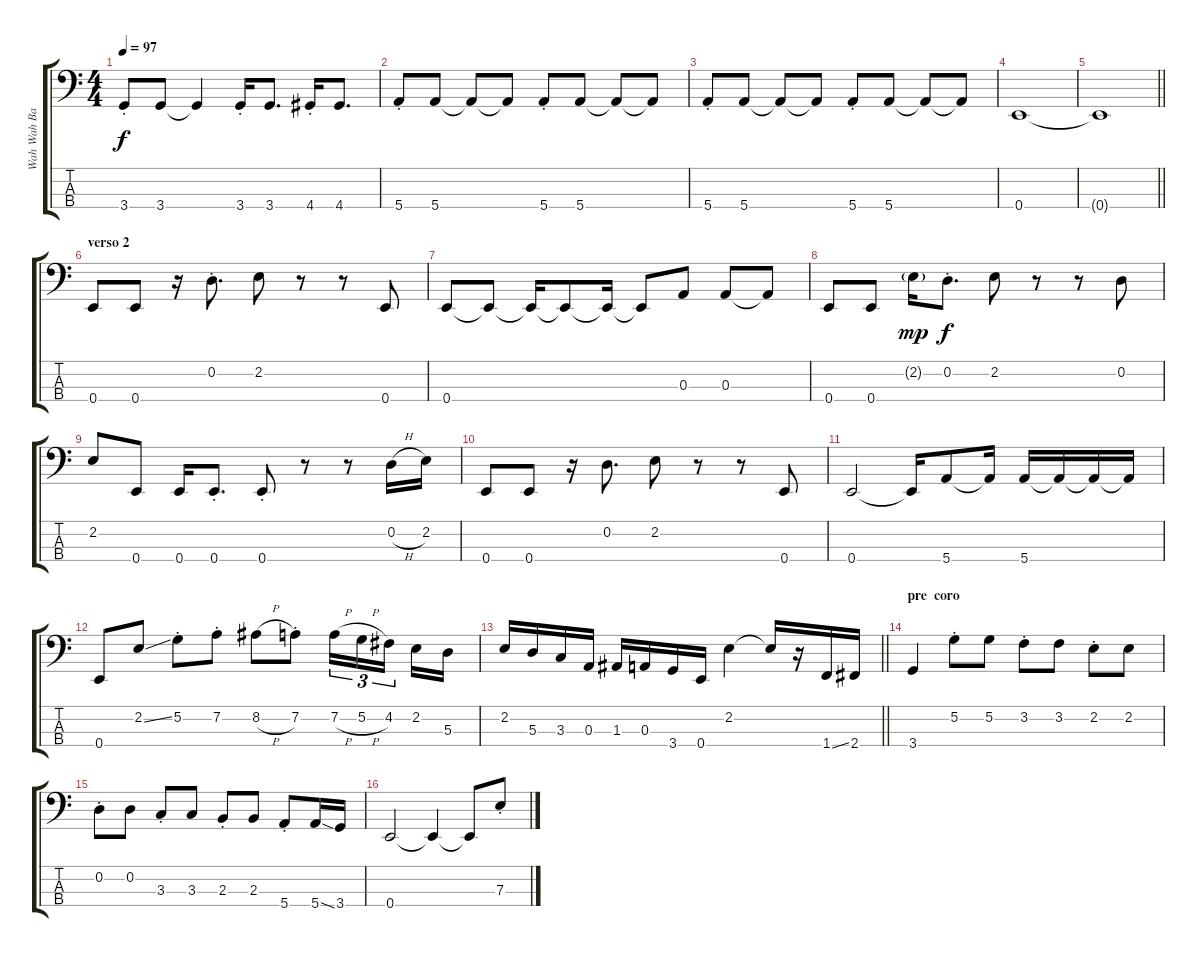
\track ("Wah Wah Bass" "Wah Wah Ba") {instrument synthbass1 bank 255}
\staff {score tabs}
\tuning (G2 D2 A1 E1) {hide}
\ts (4 4)
\tempo 97
\clef f4
\ks c
3.4{st}.8{dy f} 3.4.8 3.4{t}.4 3.4{st}.16 3.4.8{d} 4.4{st}.16 4.4.8{d} |
5.4{st}.8 5.4.8 5.4{t}.8 5.4{t}.8 5.4{st}.8 5.4.8 5.4{t}.8 5.4{t}.8 |
5.4{st}.8 5.4.8 5.4{t}.8 5.4{t}.8 5.4{st}.8 5.4.8 5.4{t}.8 5.4{t}.8 |
0.4.1 |
\barLineRight lightlight
0.4{t}.1 |
\section ("" "verso 2")
0.4.8 0.4.8 r.16 0.2{st}.8{d} 2.2.8 r.8 r.8 0.4.8 |
0.4.8 0.4{t}.8 0.4{t}.16 0.4{t}.8 0.4{t}.16 0.4{t}.8 0.3.8 0.3.8 0.3{t}.8 |
0.4.8 0.4.8 2.2{g}.16{dy mp} 0.2{st}.8{d dy f} 2.2.8 r.8 r.8 0.2.8 |
2.2.8 0.4.8 0.4.16 0.4{st}.8{d} 0.4{st}.8 r.8 r.8 0.2{h}.16 2.2.16 |
0.4.8 0.4.8 r.16 0.2.8{d} 2.2.8 r.8 r.8 0.4.8 |
0.4.2 0.4{t}.16 5.4.8 5.4{t}.16 5.4.16 5.4{t}.16 5.4{t}.16 5.4{t}.16 |
0.4.8 2.2{ss}.8 5.2{st}.8 7.2{st}.8 8.2{h}.8 7.2{st}.8 7.2{h}.16{tu (3 2)} 5.2{h}.16{tu (3 2)} 4.2.16{tu (3 2) beam splitsecondary} 2.2.16 5.3.16 |
\barLineRight lightlight
2.2.16 5.3.16 3.3.16 0.3.16 1.3.16 0.3.16 3.4.16 0.4.16 2.2.4 2.2{t}.16 r.16 1.4{ss}.16 2.4.16 |
\section ("" "pre  coro")
3.4.4 5.2{st}.8 5.2.8 3.2{st}.8 3.2.8 2.2{st}.8 2.2.8 |
0.2{st}.8 0.2.8 3.3{st}.8 3.3.8 2.3{st}.8 2.3.8 5.4{st}.8 5.4{ss}.16 3.4.16 |
0.4.2 0.4{t}.4 0.4{t}.8 7.3{st}.8
